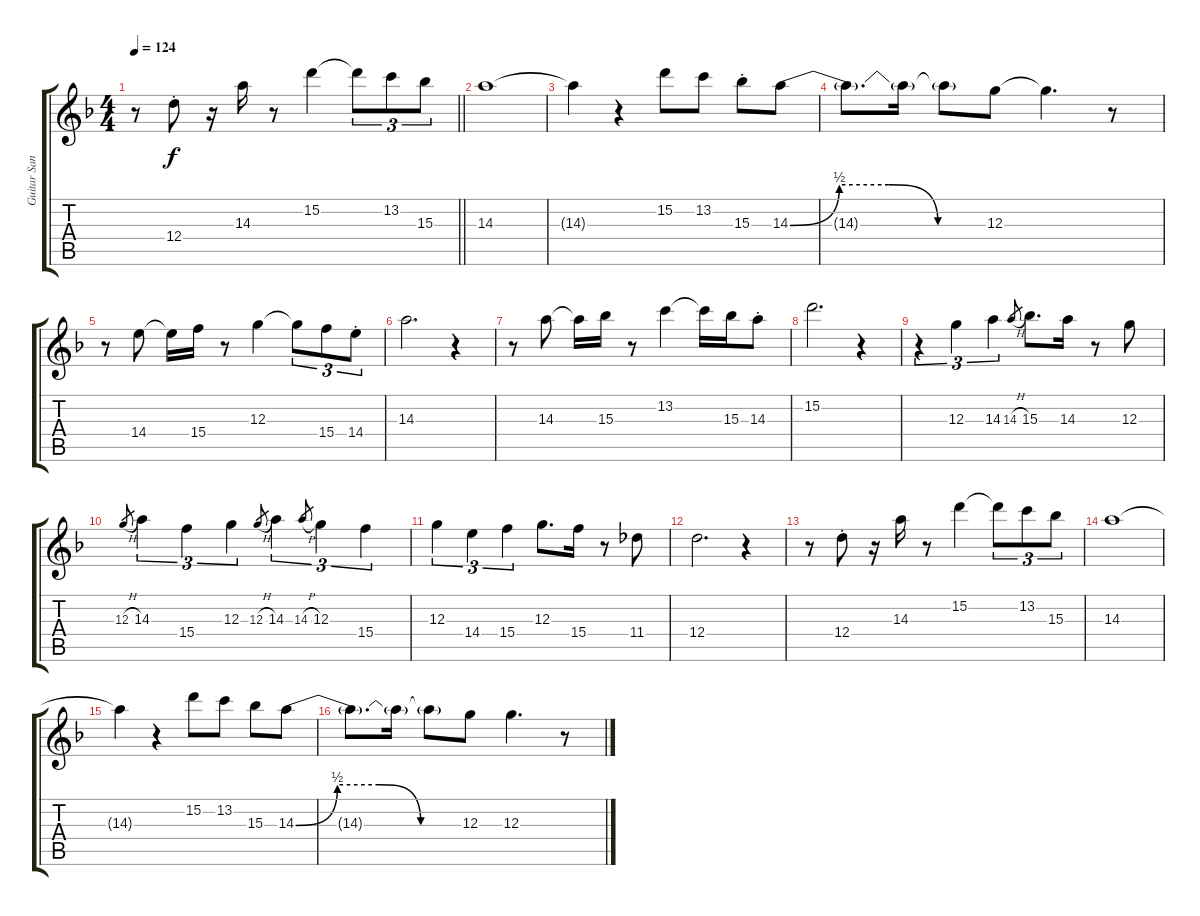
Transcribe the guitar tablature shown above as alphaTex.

\track ("Guitar Santana" "Guitar San") {instrument electricguitarjazz}
\staff {score tabs}
\tuning (E4 B3 G3 D3 A2 E2) {hide}
\ts (4 4)
\tempo 124
\clef g2
\barLineRight lightlight
\ks dminor
r.8{dy f instrument electricguitarjazz} 12.4{st}.8 r.16 14.3.16 r.8 15.2.4 15.2{t}.8{tu (3 2)} 13.2.8{tu (3 2)} 15.3.8{tu (3 2)} |
14.3.1 |
14.3{t}.4 r.4 15.2.8 13.2.8 15.3{st}.8 14.3{be (custom 0 0 15 2 30 2 45 0 60 0)}.8 |
14.3{t}.8{d} 14.3{t}.16 14.3{t}.8 12.3.8 12.3{t}.4{d} r.8 |
r.8 14.4.8 14.4{t}.16 15.4.16 r.8 12.3.4 12.3{t}.8{tu (3 2)} 15.4.8{tu (3 2)} 14.4{st}.8{tu (3 2)} |
14.3.2{d} r.4 |
r.8 14.3.8 14.3{t}.16 15.3.16 r.8 13.2.4 13.2{t}.16 15.3.16 14.3{st}.8 |
15.2.2{d} r.4 |
r.4{tu (3 2)} 12.3.4{tu (3 2)} 14.3.4{tu (3 2)} 14.3{h}.8{gr} 15.3.8{d} 14.3.16 r.8 12.3.8 |
12.3{h}.8{gr} 14.3.4{tu (3 2)} 15.4.4{tu (3 2)} 12.3.4{tu (3 2)} 12.3{h}.8{gr} 14.3.4{tu (3 2)} 14.3{h}.8{gr} 12.3.4{tu (3 2)} 15.4.4{tu (3 2)} |
12.3.4{tu (3 2)} 14.4.4{tu (3 2)} 15.4.4{tu (3 2)} 12.3.8{d} 15.4.16 r.8 11.4.8 |
12.4.2{d} r.4 |
r.8 12.4{st}.8 r.16 14.3.16 r.8 15.2.4 15.2{t}.8{tu (3 2)} 13.2.8{tu (3 2)} 15.3.8{tu (3 2)} |
14.3.1 |
14.3{t}.4 r.4 15.2.8 13.2.8 15.3.8 14.3{be (custom 0 0 15 2 30 2 45 0 60 0)}.8 |
14.3{t}.8{d} 14.3{t}.16 14.3{t}.8 12.3.8 12.3.4{d} r.8
